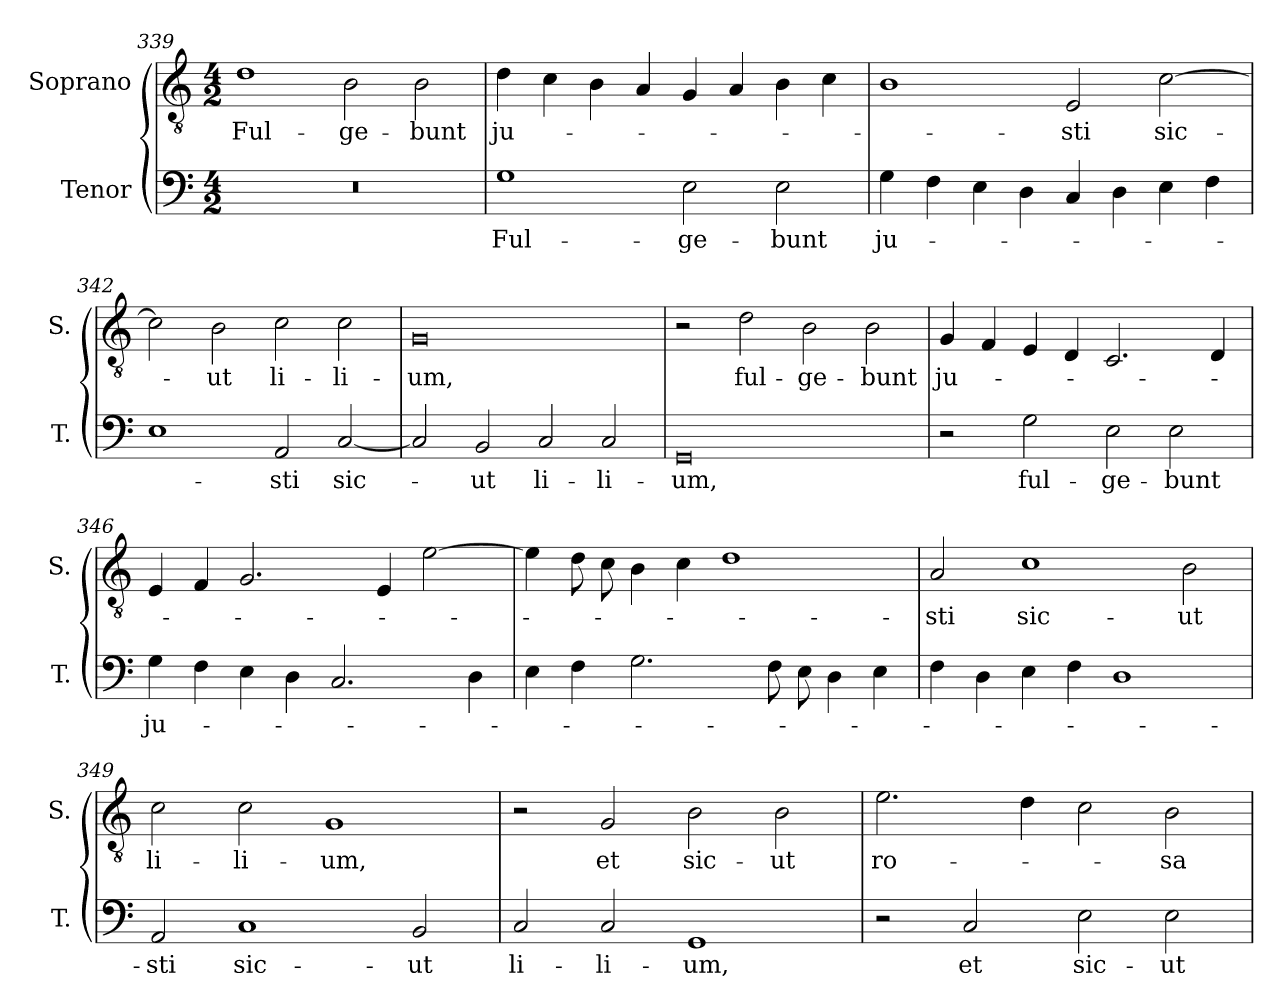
**kern	**text	**kern	**text
*part2	*part2	*part1	*part1
*staff2	*staff2	*staff1	*staff1
*I"Tenor	*	*I"Soprano	*
*I'T.	*	*I'S.	*
!!LO:PB:g=z
*clefF4	*	*clefGv2	*
*ITrd7c12	*	*ITrd7c12	*
*k[]	*	*k[]	*
*C:	*	*C:	*
*M4/2	*	*M4/2	*
=339	=339	=339	=339
!LO:N:vis=1	!	!	!
!	!	!	!LO:LY:b:color=#000000
0r	.	1Di	Ful-
!	!	!	!LO:LY:b:color=#000000
.	.	2BBi\	-ge-
!	!	!	!LO:LY:b:color=#000000
.	.	2BBi\	-bunt
=340	=340	=340	=340
!	!LO:LY:b:color=#000000	!	!
!	!	!	!LO:LY:b:color=#000000
1GGi	Ful-	4Di\	ju-
.	.	4Ci\	.
.	.	4BBi\	.
.	.	4AAi/	.
!	!LO:LY:b:color=#000000	!	!
2EEi\	-ge-	4GGi/	.
.	.	4AAi/	.
!	!LO:LY:b:color=#000000	!	!
2EEi\	-bunt	4BBi\	.
.	.	4Ci\	.
=341	=341	=341	=341
!	!LO:LY:b:color=#000000	!	!
4GGi\	ju-	1BBi	.
4FFi\	.	.	.
4EEi\	.	.	.
4DDi\	.	.	.
!	!	!	!LO:LY:b:color=#000000
4CCi/	.	2EEi/	-sti
4DDi\	.	.	.
!	!	!	!LO:LY:b:color=#000000
4EEi\	.	[2Ci\	sic-
4FFi\	.	.	.
=342	=342	=342	=342
1EEi	.	2Ci\]	.
!	!	!	!LO:LY:b:color=#000000
.	.	2BBi\	-ut
!	!LO:LY:b:color=#000000	!	!
!	!	!	!LO:LY:b:color=#000000
2AAAi/	-sti	2Ci\	li-
!	!LO:LY:b:color=#000000	!	!
!	!	!	!LO:LY:b:color=#000000
[2CCi/	sic-	2Ci\	-li-
=343	=343	=343	=343
!	!	!	!LO:LY:b:color=#000000
2CCi/]	.	0GGi	-um,
!	!LO:LY:b:color=#000000	!	!
2BBBi/	-ut	.	.
!	!LO:LY:b:color=#000000	!	!
2CCi/	li-	.	.
!	!LO:LY:b:color=#000000	!	!
2CCi/	-li-	.	.
=344	=344	=344	=344
!	!LO:LY:b:color=#000000	!	!
0GGGi	-um,	2r	.
!	!	!	!LO:LY:b:color=#000000
.	.	2Di\	ful-
!	!	!	!LO:LY:b:color=#000000
.	.	2BBi\	-ge-
!	!	!	!LO:LY:b:color=#000000
.	.	2BBi\	-bunt
=345	=345	=345	=345
!	!	!	!LO:LY:b:color=#000000
2r	.	4GGi/	ju-
.	.	4FFi/	.
!	!LO:LY:b:color=#000000	!	!
2GGi\	ful-	4EEi/	.
.	.	4DDi/	.
!	!LO:LY:b:color=#000000	!	!
2EEi\	-ge-	2.CCi/	.
!	!LO:LY:b:color=#000000	!	!
2EEi\	-bunt	.	.
.	.	4DDi/	.
!!LO:LB:g=z
=346	=346	=346	=346
!	!LO:LY:b:color=#000000	!	!
4GGi\	ju-	4EEi/	.
4FFi\	.	4FFi/	.
4EEi\	.	2.GGi/	.
4DDi\	.	.	.
2.CCi/	.	.	.
.	.	4EEi/	.
.	.	[2Ei\	.
4DDi\	.	.	.
=347	=347	=347	=347
4EEi\	.	4Ei\]	.
4FFi\	.	8Di\	.
.	.	8Ci\	.
2.GGi\	.	4BBi\	.
.	.	4Ci\	.
.	.	1Di	.
8FFi\	.	.	.
8EEi\	.	.	.
4DDi\	.	.	.
4EEi\	.	.	.
=348	=348	=348	=348
!	!	!	!LO:LY:b:color=#000000
4FFi\	.	2AAi/	-sti
4DDi\	.	.	.
!	!	!	!LO:LY:b:color=#000000
4EEi\	.	1Ci	sic-
4FFi\	.	.	.
1DDi	.	.	.
!	!	!	!LO:LY:b:color=#000000
.	.	2BBi\	-ut
=349	=349	=349	=349
!	!LO:LY:b:color=#000000	!	!
!	!	!	!LO:LY:b:color=#000000
2AAAi/	-sti	2Ci\	li-
!	!LO:LY:b:color=#000000	!	!
!	!	!	!LO:LY:b:color=#000000
1CCi	sic-	2Ci\	-li-
!	!	!	!LO:LY:b:color=#000000
.	.	1GGi	-um,
!	!LO:LY:b:color=#000000	!	!
2BBBi/	-ut	.	.
=350	=350	=350	=350
!	!LO:LY:b:color=#000000	!	!
2CCi/	li-	2r	.
!	!LO:LY:b:color=#000000	!	!
!	!	!	!LO:LY:b:color=#000000
2CCi/	-li-	2GGi/	et
!	!LO:LY:b:color=#000000	!	!
!	!	!	!LO:LY:b:color=#000000
1GGGi	-um,	2BBi\	sic-
!	!	!	!LO:LY:b:color=#000000
.	.	2BBi\	-ut
=351	=351	=351	=351
!	!	!	!LO:LY:b:color=#000000
2r	.	2.Ei\	ro-
!	!LO:LY:b:color=#000000	!	!
2CCi/	et	.	.
.	.	4Di\	.
!	!LO:LY:b:color=#000000	!	!
2EEi\	sic-	2Ci\	.
!	!LO:LY:b:color=#000000	!	!
!	!	!	!LO:LY:b:color=#000000
2EEi\	-ut	2BBi\	-sa
=	=	=	=
*-	*-	*-	*-
